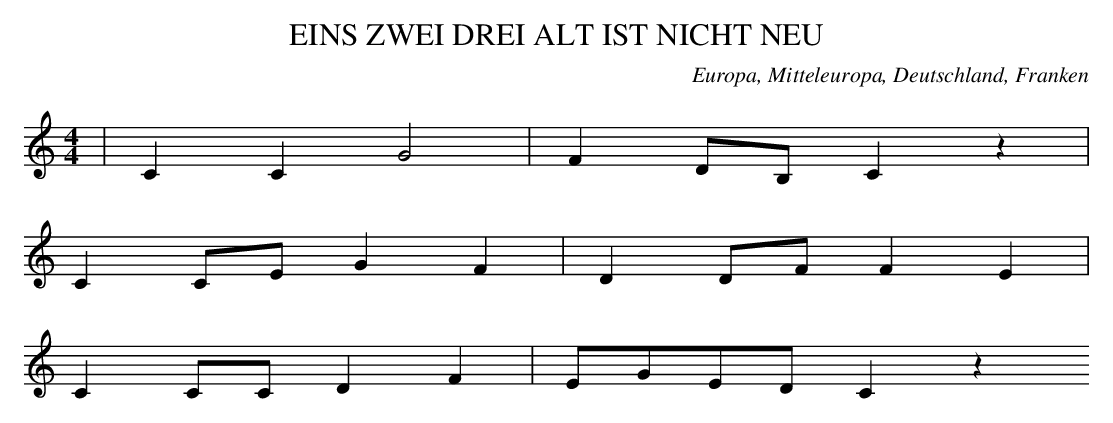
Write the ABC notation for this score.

X:1
T: EINS ZWEI DREI ALT IST NICHT NEU
O: Europa, Mitteleuropa, Deutschland, Franken
M: 4/4
L: 1/8
K: C
 | C2C2G4 | F2DB,C2z2 |
C2CEG2F2 | D2DFF2E2 |
C2CCD2F2 | EGEDC2z2
